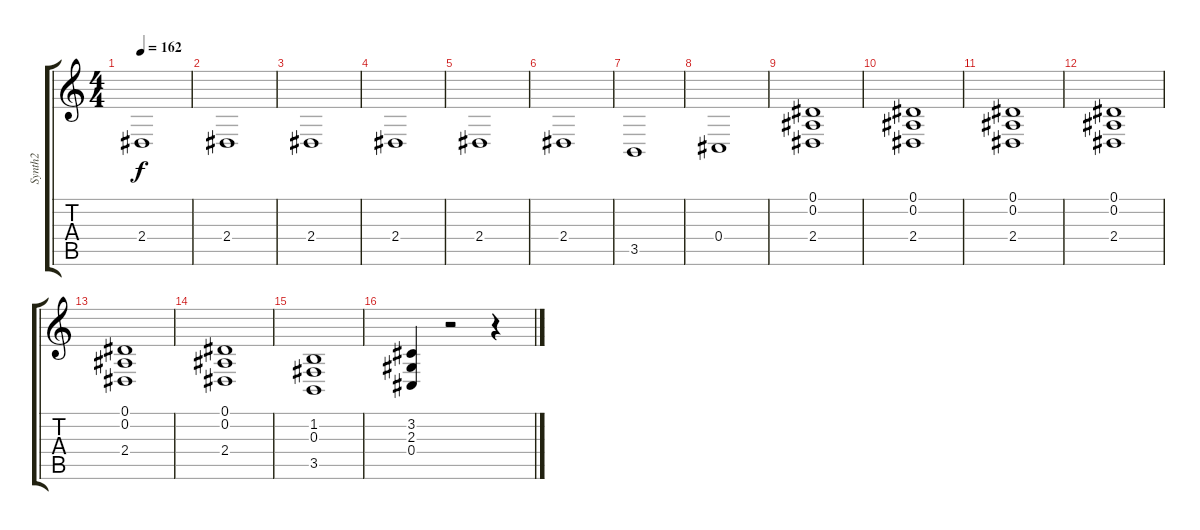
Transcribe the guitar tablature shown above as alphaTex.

\track ("Synth2" "Synth2") {instrument stringensemble1}
\staff {score tabs}
\tuning (Eb4 Bb3 Gb3 Db3 Ab2 Eb2) {hide}
\ts (4 4)
\tempo 162
\clef g2
\ks c
2.4.1{dy f instrument stringensemble1} |
2.4.1 |
2.4.1 |
2.4.1 |
2.4.1 |
2.4.1 |
3.5.1 |
0.4.1 |
(0.1 0.2 2.4).1 |
(0.1 0.2 2.4).1 |
(0.1 0.2 2.4).1 |
(0.1 0.2 2.4).1 |
(0.1 0.2 2.4).1 |
(0.1 0.2 2.4).1 |
(1.2 0.3 3.5).1 |
(3.2 2.3 0.4).4 r.2 r.4
